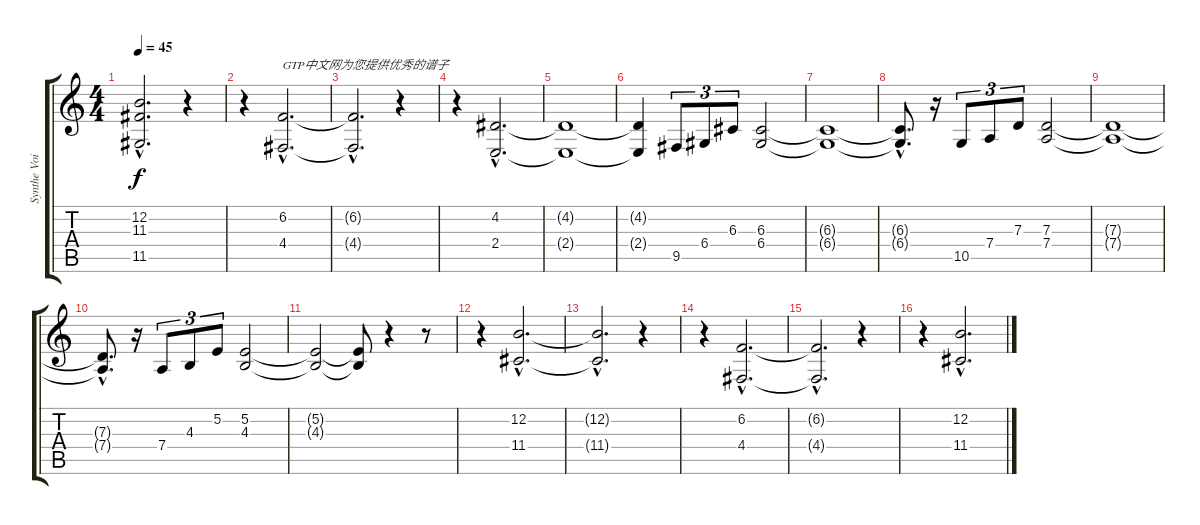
\track ("Synthe Voice Left" "Synthe Voi") {instrument synthvoice}
\staff {score tabs}
\tuning (E4 B3 G3 D3 A2 E2) {hide}
\ts (4 4)
\tempo 45
\clef g2
\ks c
(12.2{hac t} 11.3{hac t} 11.5{hac t}).2{d dy f} r.4 |
r.4 (6.2{hac} 4.4{hac}).2{d txt "GTP中文网为您提供优秀的谱子"} |
(6.2{hac t} 4.4{hac t}).2{d} r.4 |
r.4 (4.2{hac} 2.4{hac}).2{d} |
(4.2{t} 2.4{t}).1 |
(4.2{t} 2.4{t}).4 9.5.8{tu (3 2)} 6.4.8{tu (3 2)} 6.3.8{tu (3 2)} (6.3 6.4).2 |
(6.3{t} 6.4{t}).1 |
(6.3{hac t} 6.4{hac t}).8{d} r.16 10.5.8{tu (3 2)} 7.4.8{tu (3 2)} 7.3.8{tu (3 2)} (7.3 7.4).2 |
(7.3{t} 7.4{t}).1 |
(7.3{hac t} 7.4{hac t}).8{d} r.16 7.4.8{tu (3 2)} 4.3.8{tu (3 2)} 5.2.8{tu (3 2)} (5.2 4.3).2 |
(5.2{t} 4.3{t}).2 (5.2{t} 4.3{t}).8 r.4 r.8 |
r.4 (12.2{hac} 11.4{hac}).2{d} |
(12.2{hac t} 11.4{hac t}).2{d} r.4 |
r.4 (6.2{hac} 4.4{hac}).2{d} |
(6.2{hac t} 4.4{hac t}).2{d} r.4 |
r.4 (12.2{hac} 11.4{hac}).2{d}
